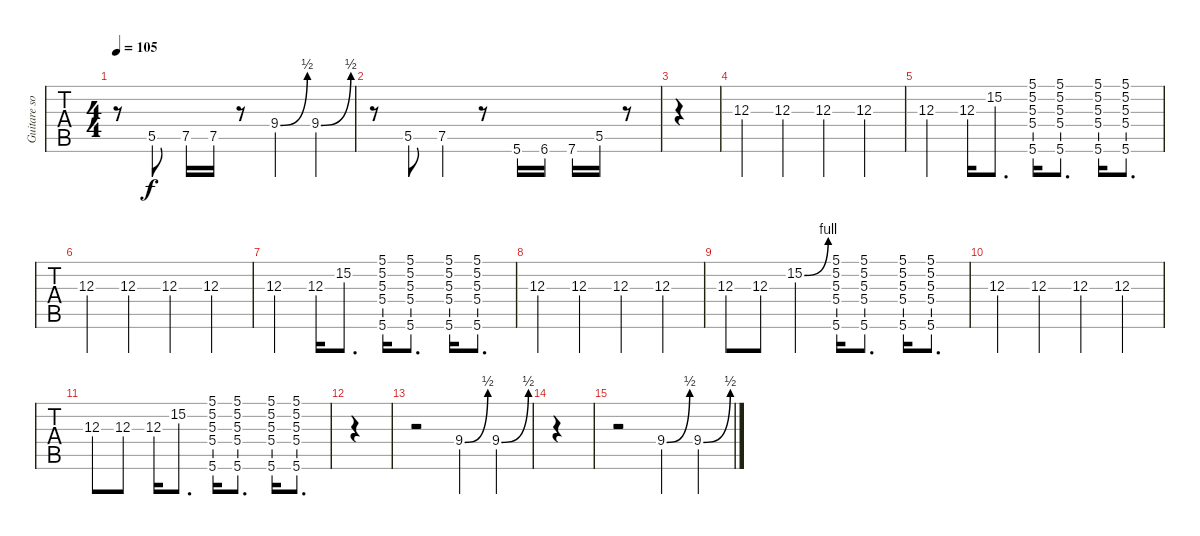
\track ("Guitare solo" "Guitare so") {instrument overdrivenguitar}
\staff {tabs}
\tuning (E4 B3 G3 D3 A2 E2) {hide}
\ts (4 4)
\tempo 105
\clef g2
\ks c
r.8{dy f} 5.5.8 7.5.16 7.5.16 r.8 9.4{be (bend 0 0 60 2)}.4 9.4{be (bend 0 0 60 2)}.4 |
r.8 5.5.8 7.5.4 r.8 5.6.16 6.6.16 7.6.16 5.5.16 r.8 |
|
12.3.4 12.3.4 12.3.4 12.3.4 |
12.3.4 12.3.16 15.2.8{d} (5.1 5.2 5.3 5.4 5.6).16 (5.1 5.2 5.3 5.4 5.6).8{d} (5.1 5.2 5.3 5.4 5.6).16 (5.1 5.2 5.3 5.4 5.6).8{d} |
12.3.4 12.3.4 12.3.4 12.3.4 |
12.3.4 12.3.16 15.2.8{d} (5.1 5.2 5.3 5.4 5.6).16 (5.1 5.2 5.3 5.4 5.6).8{d} (5.1 5.2 5.3 5.4 5.6).16 (5.1 5.2 5.3 5.4 5.6).8{d} |
12.3.4 12.3.4 12.3.4 12.3.4 |
12.3.8 12.3.8 15.2{be (bend 0 0 60 4)}.4 (5.1 5.2 5.3 5.4 5.6).16 (5.1 5.2 5.3 5.4 5.6).8{d} (5.1 5.2 5.3 5.4 5.6).16 (5.1 5.2 5.3 5.4 5.6).8{d} |
12.3.4 12.3.4 12.3.4 12.3.4 |
12.3.8 12.3.8 12.3.16 15.2.8{d} (5.1 5.2 5.3 5.4 5.6).16 (5.1 5.2 5.3 5.4 5.6).8{d} (5.1 5.2 5.3 5.4 5.6).16 (5.1 5.2 5.3 5.4 5.6).8{d} |
|
r.2 9.4{be (bend 0 0 60 2)}.4 9.4{be (bend 0 0 60 2)}.4 |
|
r.2 9.4{be (bend 0 0 60 2)}.4 9.4{be (bend 0 0 60 2)}.4
